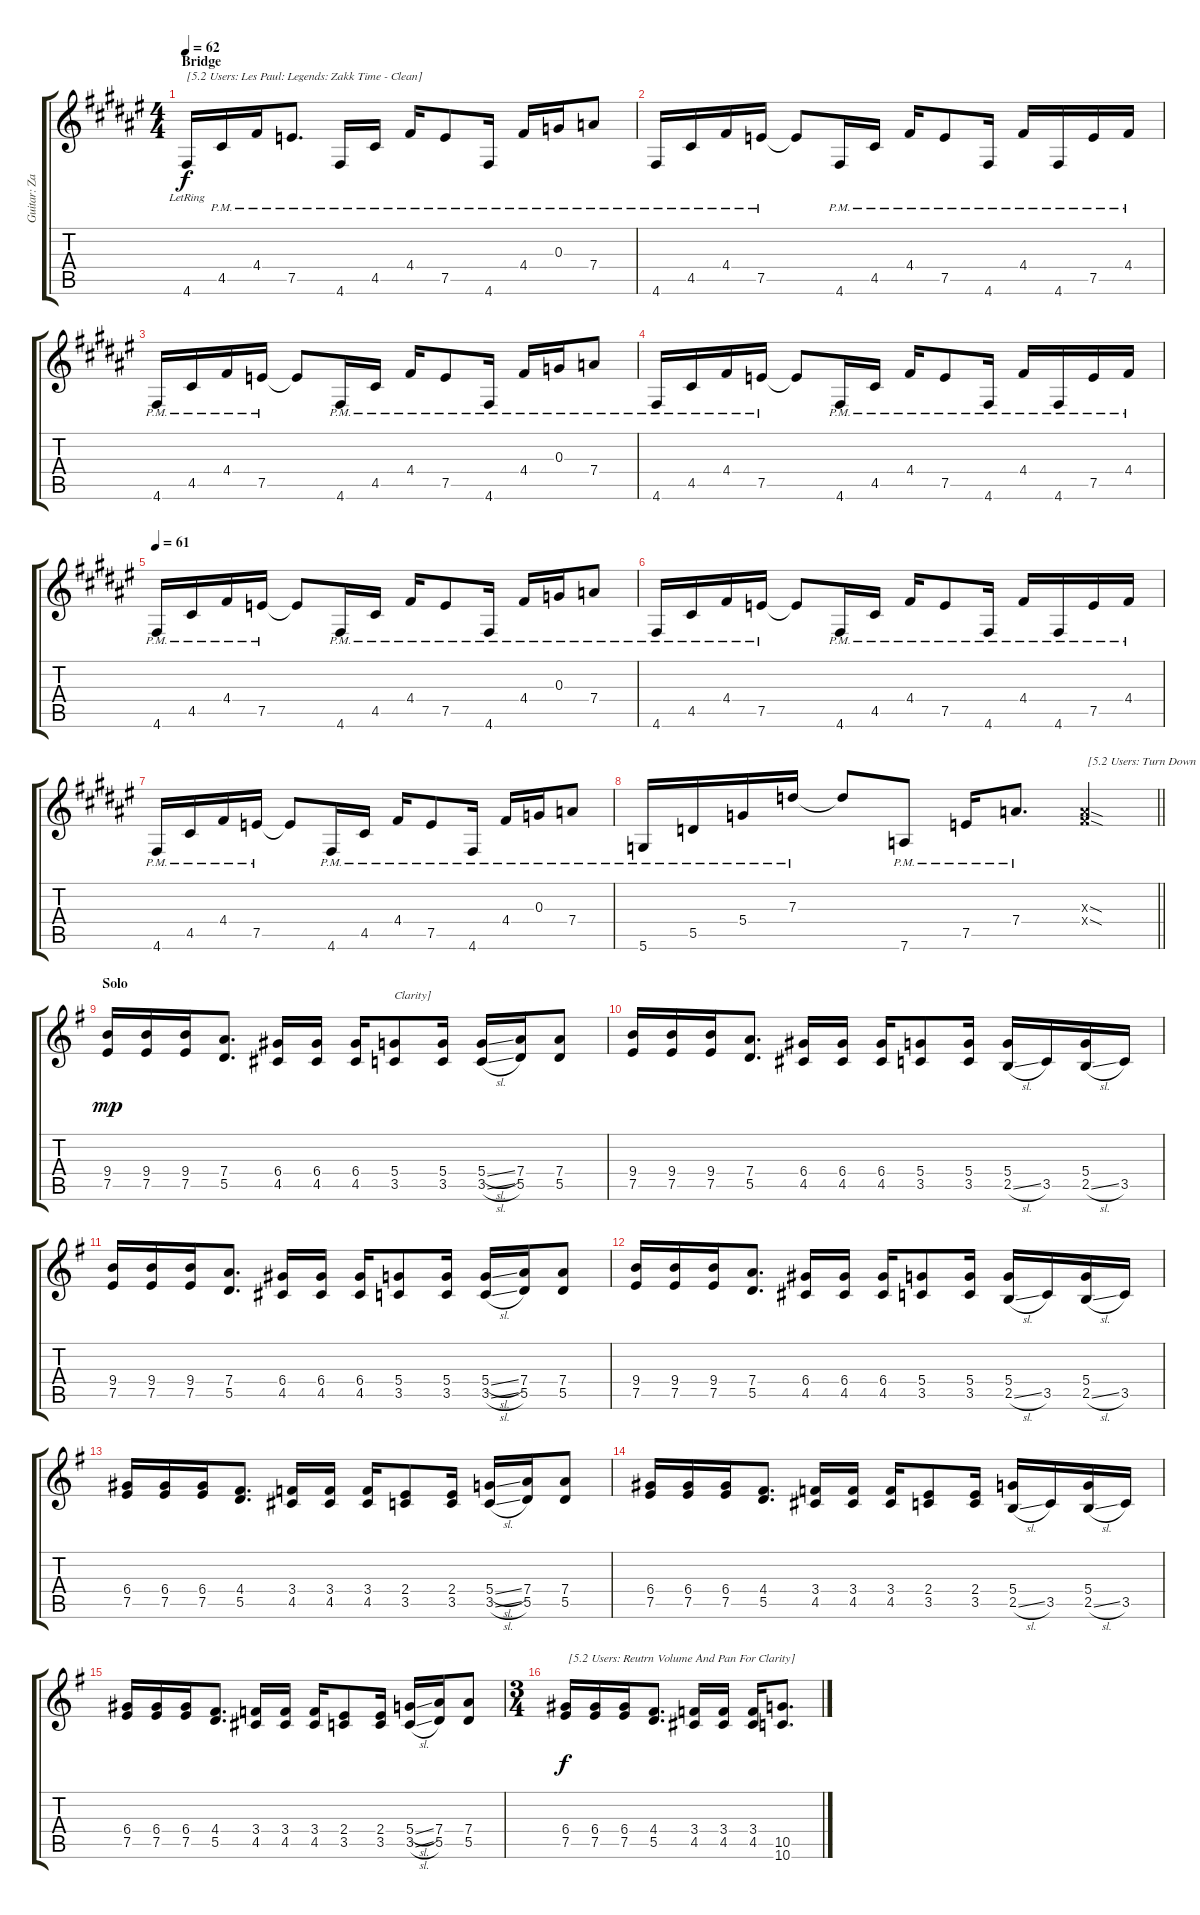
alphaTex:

\track ("Guitar: Zakk" "Guitar: Za") {instrument distortionguitar}
\staff {score tabs}
\tuning (E4 B3 G3 D3 A2 D2) {hide}
\ts (4 4)
\section ("" "Bridge")
\tempo 62
\clef g2
\ks f#
4.6{lr}.16{txt "[5.2 Users: Les Paul: Legends: Zakk Time - Clean]" dy f volume 10 instrument overdrivenguitar} 4.5{pm}.16 4.4{pm}.16 7.5{pm}.8{d} 4.6{pm}.16 4.5{pm}.16 4.4{pm}.16 7.5{pm}.8 4.6{pm}.16 4.4{pm}.16 0.3{pm}.16 7.4{pm}.8 |
4.6{pm}.16 4.5{pm}.16 4.4{pm}.16 7.5{pm}.16 7.5{t}.8 4.6{pm}.16 4.5{pm}.16 4.4{pm}.16 7.5{pm}.8 4.6{pm}.16 4.4{pm}.16 4.6{pm}.16 7.5{pm}.16 4.4{pm}.16 |
4.6{pm}.16 4.5{pm}.16 4.4{pm}.16 7.5{pm}.16 7.5{t}.8 4.6{pm}.16 4.5{pm}.16 4.4{pm}.16 7.5{pm}.8 4.6{pm}.16 4.4{pm}.16 0.3{pm}.16 7.4{pm}.8 |
4.6{pm}.16 4.5{pm}.16 4.4{pm}.16 7.5{pm}.16 7.5{t}.8 4.6{pm}.16 4.5{pm}.16 4.4{pm}.16 7.5{pm}.8 4.6{pm}.16 4.4{pm}.16 4.6{pm}.16 7.5{pm}.16 4.4{pm}.16 |
\tempo 61
4.6{pm}.16 4.5{pm}.16 4.4{pm}.16 7.5{pm}.16 7.5{t}.8 4.6{pm}.16 4.5{pm}.16 4.4{pm}.16 7.5{pm}.8 4.6{pm}.16 4.4{pm}.16 0.3{pm}.16 7.4{pm}.8 |
4.6{pm}.16 4.5{pm}.16 4.4{pm}.16 7.5{pm}.16 7.5{t}.8 4.6{pm}.16 4.5{pm}.16 4.4{pm}.16 7.5{pm}.8 4.6{pm}.16 4.4{pm}.16 4.6{pm}.16 7.5{pm}.16 4.4{pm}.16 |
4.6{pm}.16 4.5{pm}.16 4.4{pm}.16 7.5{pm}.16 7.5{t}.8 4.6{pm}.16 4.5{pm}.16 4.4{pm}.16 7.5{pm}.8 4.6{pm}.16 4.4{pm}.16 0.3{pm}.16 7.4{pm}.8 |
\barLineRight lightlight
5.6{pm}.16 5.5{pm}.16 5.4{pm}.16 7.3{pm}.16 7.3{t}.8 7.6{pm}.8 7.5{pm}.16 7.4{pm}.8{d} (2.3{sod x} 4.4{sod x}).4{txt " [5.2 Users: Turn Down Volume And Center Pan For"} |
\section ("" "Solo")
\ks g
(9.4 7.5).16{dy mp volume 10 balance 8 instrument distortionguitar} (9.4 7.5).16 (9.4 7.5).16 (7.4 5.5).8{d} (6.4 4.5).16 (6.4 4.5).16 (6.4 4.5).16 (5.4 3.5).8{txt "Clarity]"} (5.4 3.5).16 (5.4{sl} 3.5{sl}).16 (7.4 5.5).16 (7.4 5.5).8 |
(9.4 7.5).16 (9.4 7.5).16 (9.4 7.5).16 (7.4 5.5).8{d} (6.4 4.5).16 (6.4 4.5).16 (6.4 4.5).16 (5.4 3.5).8 (5.4 3.5).16 (5.4 2.5{sl}).16 3.5.16 (5.4 2.5{sl}).16 3.5.16 |
(9.4 7.5).16 (9.4 7.5).16 (9.4 7.5).16 (7.4 5.5).8{d} (6.4 4.5).16 (6.4 4.5).16 (6.4 4.5).16 (5.4 3.5).8 (5.4 3.5).16 (5.4{sl} 3.5{sl}).16 (7.4 5.5).16 (7.4 5.5).8 |
(9.4 7.5).16 (9.4 7.5).16 (9.4 7.5).16 (7.4 5.5).8{d} (6.4 4.5).16 (6.4 4.5).16 (6.4 4.5).16 (5.4 3.5).8 (5.4 3.5).16 (5.4 2.5{sl}).16 3.5.16 (5.4 2.5{sl}).16 3.5.16 |
(6.4 7.5).16 (6.4 7.5).16 (6.4 7.5).16 (4.4 5.5).8{d} (3.4 4.5).16 (3.4 4.5).16 (3.4 4.5).16 (2.4 3.5).8 (2.4 3.5).16 (5.4{sl} 3.5{sl}).16 (7.4 5.5).16 (7.4 5.5).8 |
(6.4 7.5).16 (6.4 7.5).16 (6.4 7.5).16 (4.4 5.5).8{d} (3.4 4.5).16 (3.4 4.5).16 (3.4 4.5).16 (2.4 3.5).8 (2.4 3.5).16 (5.4 2.5{sl}).16 3.5.16 (5.4 2.5{sl}).16 3.5.16 |
(6.4 7.5).16 (6.4 7.5).16 (6.4 7.5).16 (4.4 5.5).8{d} (3.4 4.5).16 (3.4 4.5).16 (3.4 4.5).16 (2.4 3.5).8 (2.4 3.5).16 (5.4{sl} 3.5{sl}).16 (7.4 5.5).16 (7.4 5.5).8 |
\ts (3 4)
(6.4 7.5).16{txt " [5.2 Users: Reutrn Volume And Pan For Clarity]" dy f volume 13 balance 11} (6.4 7.5).16 (6.4 7.5).16 (4.4 5.5).8{d} (3.4 4.5).16 (3.4 4.5).16 (3.4 4.5).16 (10.5 10.6).8{d}
